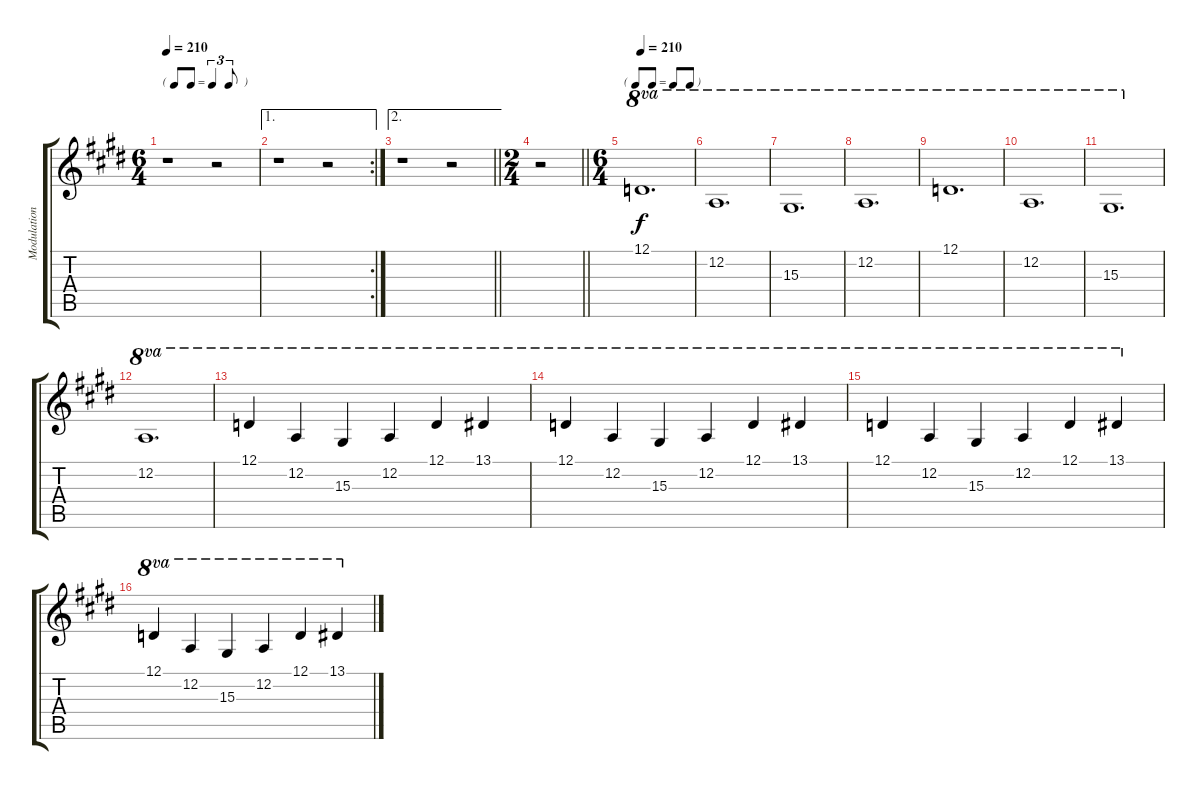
\track ("Modulation Delay" "Modulation") {instrument sitar}
\staff {score tabs}
\tuning (D4 A3 F3 C3 G2 D2) {hide}
\ts (6 4)
\tf triplet8th
\tempo 210
\clef g2
\ks e
r.1{dy f} r.2 |
\ae 1
\rc 2
\ks c#minor
r.1 r.2 |
\ae 2
\barLineRight lightlight
r.1 r.2 |
\ts (2 4)
\barLineRight lightlight
r.2 |
\ts (6 4)
\tf none
\tempo 210
\ks e
12.1.1{d ot 8va} |
\ks c#minor
12.2.1{d ot 8va} |
15.3.1{d ot 8va} |
12.2.1{d ot 8va} |
12.1.1{d ot 8va} |
12.2.1{d ot 8va} |
15.3.1{d ot 8va} |
12.2.1{d ot 8va} |
12.1.4{ot 8va} 12.2.4{ot 8va} 15.3.4{ot 8va} 12.2.4{ot 8va} 12.1.4{ot 8va} 13.1.4{ot 8va} |
12.1.4{ot 8va} 12.2.4{ot 8va} 15.3.4{ot 8va} 12.2.4{ot 8va} 12.1.4{ot 8va} 13.1.4{ot 8va} |
12.1.4{ot 8va} 12.2.4{ot 8va} 15.3.4{ot 8va} 12.2.4{ot 8va} 12.1.4{ot 8va} 13.1.4{ot 8va} |
12.1.4{ot 8va} 12.2.4{ot 8va} 15.3.4{ot 8va} 12.2.4{ot 8va} 12.1.4{ot 8va} 13.1.4{ot 8va}
